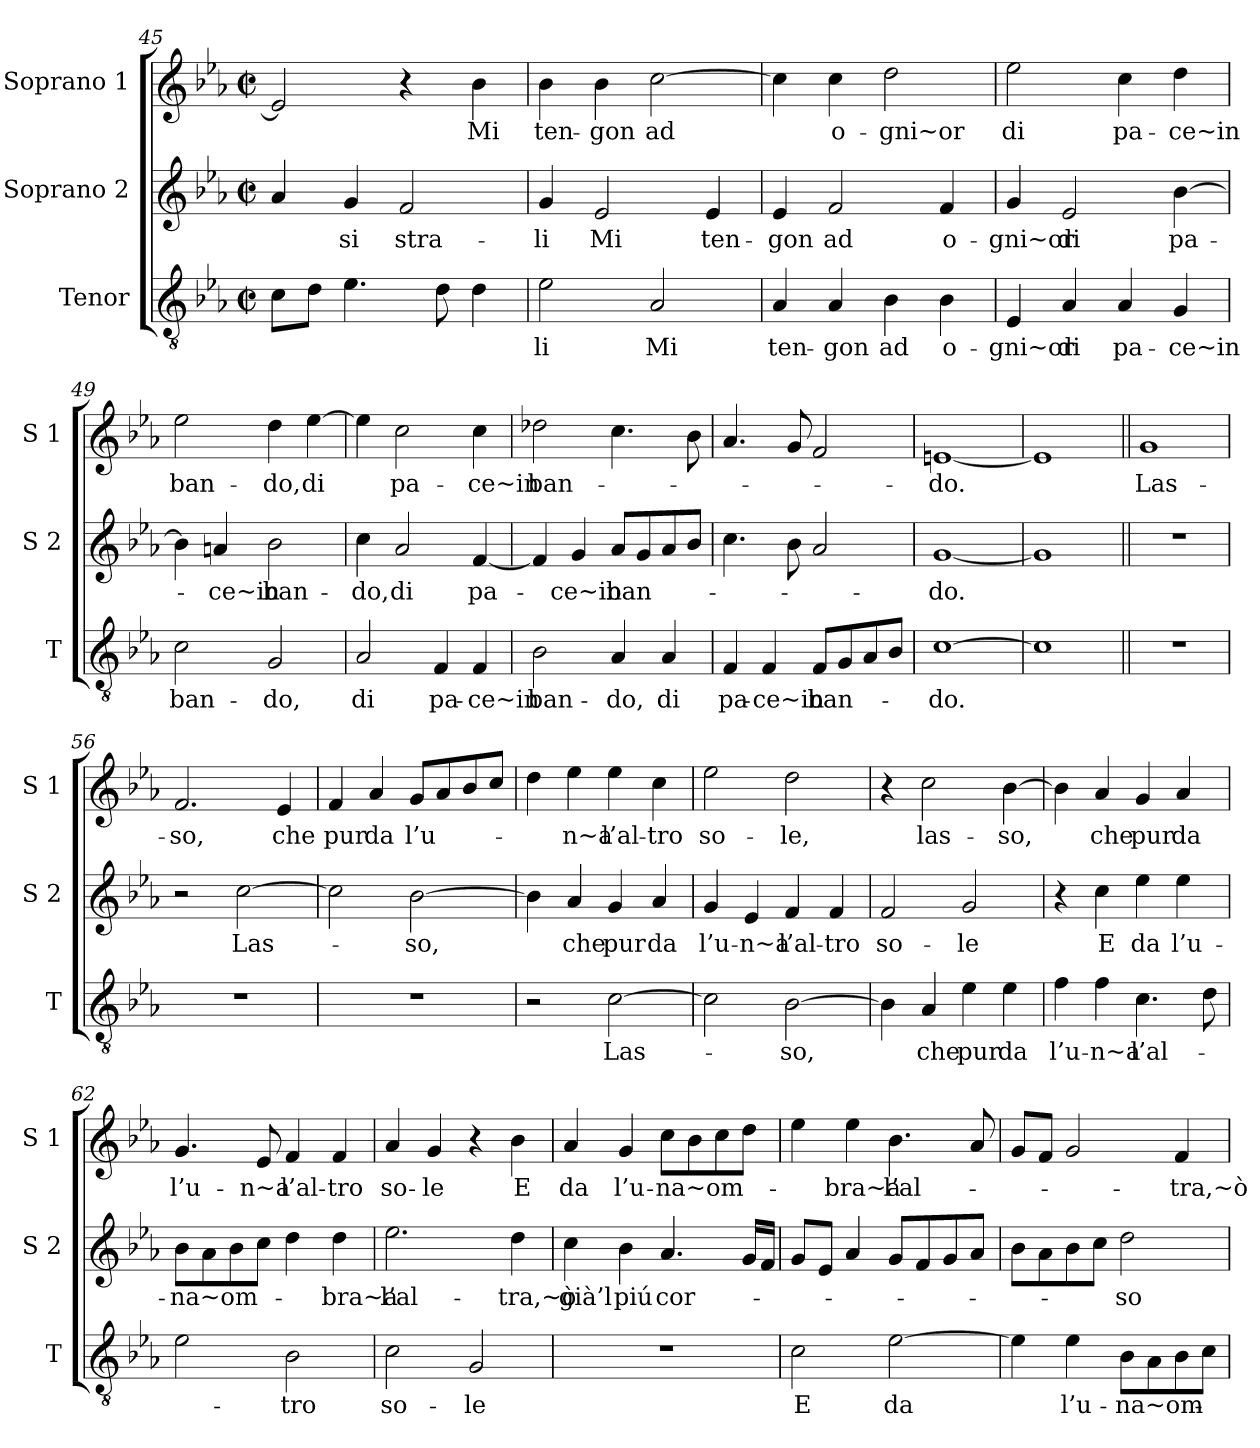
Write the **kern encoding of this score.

**kern	**text	**kern	**text	**kern	**text
*part3	*part3	*part2	*part2	*part1	*part1
*staff3	*staff3	*staff2	*staff2	*staff1	*staff1
*I"Tenor	*	*I"Soprano 2	*	*I"Soprano 1	*
*I'T	*	*I'S 2	*	*I'S 1	*
*clefGv2	*	*clefG2	*	*clefG2	*
*k[b-e-a-]	*	*k[b-e-a-]	*	*k[b-e-a-]	*
*E-:	*	*E-:	*	*E-:	*
*M2/2	*	*M2/2	*	*M2/2	*
*met(c|)	*	*met(c|)	*	*met(c|)	*
=45	=45	=45	=45	=45	=45
8c\L	.	4a-/	.	2e-/]	.
8d\J	.	.	.	.	.
!	!	!	!LO:LY:b	!	!
4.e-\	.	4g/	-si	.	.
!	!	!	!LO:LY:b	!	!
.	.	2f/	stra-	4r	.
8d\	.	.	.	.	.
!	!	!	!	!	!LO:LY:b
4d\	.	.	.	4b-\	Mi
=46	=46	=46	=46	=46	=46
!	!LO:LY:b	!	!LO:LY:b	!	!LO:LY:b
2e-\	-li	4g/	-li	4b-\	ten-
!	!	!	!LO:LY:b	!	!LO:LY:b
.	.	2e-/	Mi	4b-\	-gon
!	!LO:LY:b	!	!	!	!LO:LY:b
2A-/	Mi	.	.	[2cc\	ad
!	!	!	!LO:LY:b	!	!
.	.	4e-/	ten-	.	.
=47	=47	=47	=47	=47	=47
!	!LO:LY:b	!	!LO:LY:b	!	!
4A-/	ten-	4e-/	-gon	4cc\]	.
!	!LO:LY:b	!	!LO:LY:b	!	!LO:LY:b
4A-/	-gon	2f/	ad	4cc\	o-
!	!LO:LY:b	!	!	!	!LO:LY:b
4B-\	ad	.	.	2dd\	-gni~or
!	!LO:LY:b	!	!LO:LY:b	!	!
4B-\	o-	4f/	o-	.	.
=48	=48	=48	=48	=48	=48
!	!LO:LY:b	!	!LO:LY:b	!	!LO:LY:b
4E-/	-gni~or	4g/	-gni~or	2ee-\	di
!	!LO:LY:b	!	!LO:LY:b	!	!
4A-/	di	2e-/	di	.	.
!	!LO:LY:b	!	!	!	!LO:LY:b
4A-/	pa-	.	.	4cc\	pa-
!	!LO:LY:b	!	!LO:LY:b	!	!LO:LY:b
4G/	-ce~in	[4b-\	pa-	4dd\	-ce~in
=49	=49	=49	=49	=49	=49
!	!LO:LY:b	!	!	!	!LO:LY:b
2c\	ban-	4b-\]	.	2ee-\	ban-
!	!	!	!LO:LY:b	!	!
.	.	4an/	-ce~in	.	.
!	!LO:LY:b	!	!LO:LY:b	!	!LO:LY:b
2G/	-do,	2b-\	ban-	4dd\	-do,
!	!	!	!	!	!LO:LY:b
.	.	.	.	[4ee-\	di
!!LO:LB:g=z
=50	=50	=50	=50	=50	=50
!	!LO:LY:b	!	!LO:LY:b	!	!
2A-/	di	4cc\	-do,	4ee-\]	.
!	!	!	!LO:LY:b	!	!LO:LY:b
.	.	2a-/	di	2cc\	pa-
!	!LO:LY:b	!	!	!	!
4F/	pa-	.	.	.	.
!	!LO:LY:b	!	!LO:LY:b	!	!LO:LY:b
4F/	-ce~in	[4f/	pa-	4cc\	-ce~in
=51	=51	=51	=51	=51	=51
!	!LO:LY:b	!	!	!	!LO:LY:b
2B-\	ban-	4f/]	.	2dd-X\	ban-
!	!	!	!LO:LY:b	!	!
.	.	4g/	-ce~in	.	.
!	!LO:LY:b	!	!LO:LY:b	!	!
4A-/	-do,	8a-/L	ban-	4.cc\	.
.	.	8g/	.	.	.
!	!LO:LY:b	!	!	!	!
4A-/	di	8a-/	.	.	.
.	.	8b-/J	.	8b-\	.
=52	=52	=52	=52	=52	=52
!	!LO:LY:b	!	!	!	!
4F/	pa-	4.cc\	.	4.a-/	.
!	!LO:LY:b	!	!	!	!
4F/	-ce~in	.	.	.	.
.	.	8b-\	.	8g/	.
!	!LO:LY:b	!	!	!	!
8F/L	ban-	2a-/	.	2f/	.
8G/	.	.	.	.	.
8A-/	.	.	.	.	.
8B-/J	.	.	.	.	.
=53	=53	=53	=53	=53	=53
!	!LO:LY:b	!	!LO:LY:b	!	!LO:LY:b
[1c	-do.	[1g	-do.	[1en	-do.
=54	=54	=54	=54	=54	=54
1c]	.	1g]	.	1e]	.
=55||	=55||	=55||	=55||	=55||	=55||
!	!	!	!	!	!LO:LY:b
1r	.	1r	.	1g	Las-
=56	=56	=56	=56	=56	=56
!	!	!	!	!	!LO:LY:b
1r	.	2r	.	2.f/	-so,
!	!	!	!LO:LY:b	!	!
.	.	[2cc\	Las-	.	.
!	!	!	!	!	!LO:LY:b
.	.	.	.	4e-/	che
!!LO:LB:g=z
=57	=57	=57	=57	=57	=57
!	!	!	!	!	!LO:LY:b
1r	.	2cc\]	.	4f/	pur
!	!	!	!	!	!LO:LY:b
.	.	.	.	4a-/	da
!	!	!	!LO:LY:b	!	!LO:LY:b
.	.	[2b-\	-so,	8g/L	l’u-
.	.	.	.	8a-/	.
.	.	.	.	8b-/	.
.	.	.	.	8cc/J	.
=58	=58	=58	=58	=58	=58
2r	.	4b-\]	.	4dd\	.
!	!	!	!LO:LY:b	!	!LO:LY:b
.	.	4a-/	che	4ee-\	-n~a
!	!LO:LY:b	!	!LO:LY:b	!	!LO:LY:b
[2c\	Las-	4g/	pur	4ee-\	l’al-
!	!	!	!LO:LY:b	!	!LO:LY:b
.	.	4a-/	da	4cc\	-tro
=59	=59	=59	=59	=59	=59
!	!	!	!LO:LY:b	!	!LO:LY:b
2c\]	.	4g/	l’u-	2ee-\	so-
!	!	!	!LO:LY:b	!	!
.	.	4e-/	-n~a	.	.
!	!LO:LY:b	!	!LO:LY:b	!	!LO:LY:b
[2B-\	-so,	4f/	l’al-	2dd\	-le,
!	!	!	!LO:LY:b	!	!
.	.	4f/	-tro	.	.
=60	=60	=60	=60	=60	=60
!	!	!	!LO:LY:b	!	!
4B-\]	.	2f/	so-	4r	.
!	!LO:LY:b	!	!	!	!LO:LY:b
4A-/	che	.	.	2cc\	las-
!	!LO:LY:b	!	!LO:LY:b	!	!
4e-\	pur	2g/	-le	.	.
!	!LO:LY:b	!	!	!	!LO:LY:b
4e-\	da	.	.	[4b-\	-so,
=61	=61	=61	=61	=61	=61
!	!LO:LY:b	!	!	!	!
4f\	l’u-	4r	.	4b-\]	.
!	!LO:LY:b	!	!LO:LY:b	!	!LO:LY:b
4f\	-n~a	4cc\	E	4a-/	che
!	!LO:LY:b	!	!LO:LY:b	!	!LO:LY:b
4.c\	l’al-	4ee-\	da	4g/	pur
!	!	!	!LO:LY:b	!	!LO:LY:b
.	.	4ee-\	l’u-	4a-/	da
8d\	.	.	.	.	.
=62	=62	=62	=62	=62	=62
!	!	!	!LO:LY:b	!	!LO:LY:b
2e-\	.	8b-\L	-na~om-	4.g/	l’u-
.	.	8a-\	.	.	.
.	.	8b-\	.	.	.
!	!	!	!	!	!LO:LY:b
.	.	8cc\J	.	8e-/	-n~a
!	!LO:LY:b	!	!	!	!LO:LY:b
2B-\	-tro	4dd\	.	4f/	l’al-
!	!	!	!LO:LY:b	!	!LO:LY:b
.	.	4dd\	-bra~a	4f/	-tro
!!LO:LB:g=z
=63	=63	=63	=63	=63	=63
!	!LO:LY:b	!	!LO:LY:b	!	!LO:LY:b
2c\	so-	2.ee-\	l’al-	4a-/	so-
!	!	!	!	!	!LO:LY:b
.	.	.	.	4g/	-le
!	!LO:LY:b	!	!	!	!
2G/	-le	.	.	4r	.
!	!	!	!LO:LY:b	!	!LO:LY:b
.	.	4dd\	-tra,~ò	4b-\	E
=64	=64	=64	=64	=64	=64
!	!	!	!LO:LY:b	!	!LO:LY:b
1r	.	4cc\	già’l	4a-/	da
!	!	!	!LO:LY:b	!	!LO:LY:b
.	.	4b-\	piú	4g/	l’u-
!	!	!	!LO:LY:b	!	!LO:LY:b
.	.	4.a-/	cor-	8cc\L	-na~om-
.	.	.	.	8b-\	.
.	.	.	.	8cc\	.
.	.	16g/LL	.	8dd\J	.
.	.	16f/JJ	.	.	.
=65	=65	=65	=65	=65	=65
!	!LO:LY:b	!	!	!	!
2c\	E	8g/L	.	4ee-\	.
.	.	8e-/J	.	.	.
!	!	!	!	!	!LO:LY:b
.	.	4a-/	.	4ee-\	-bra~a
!	!LO:LY:b	!	!	!	!LO:LY:b
[2e-\	da	8g/L	.	4.b-\	l’al-
.	.	8f/	.	.	.
.	.	8g/	.	.	.
.	.	8a-/J	.	8a-/	.
=66	=66	=66	=66	=66	=66
4e-\]	.	8b-\L	.	8g/L	.
.	.	8a-\	.	8f/J	.
!	!LO:LY:b	!	!	!	!
4e-\	l’u-	8b-\	.	2g/	.
.	.	8cc\J	.	.	.
!	!LO:LY:b	!	!LO:LY:b	!	!
8B-\L	-na~om-	2dd\	-so	.	.
8A-\	.	.	.	.	.
!	!	!	!	!	!LO:LY:b
8B-\	.	.	.	4f/	-tra,~ò
8c\J	.	.	.	.	.
=	=	=	=	=	=
*-	*-	*-	*-	*-	*-
